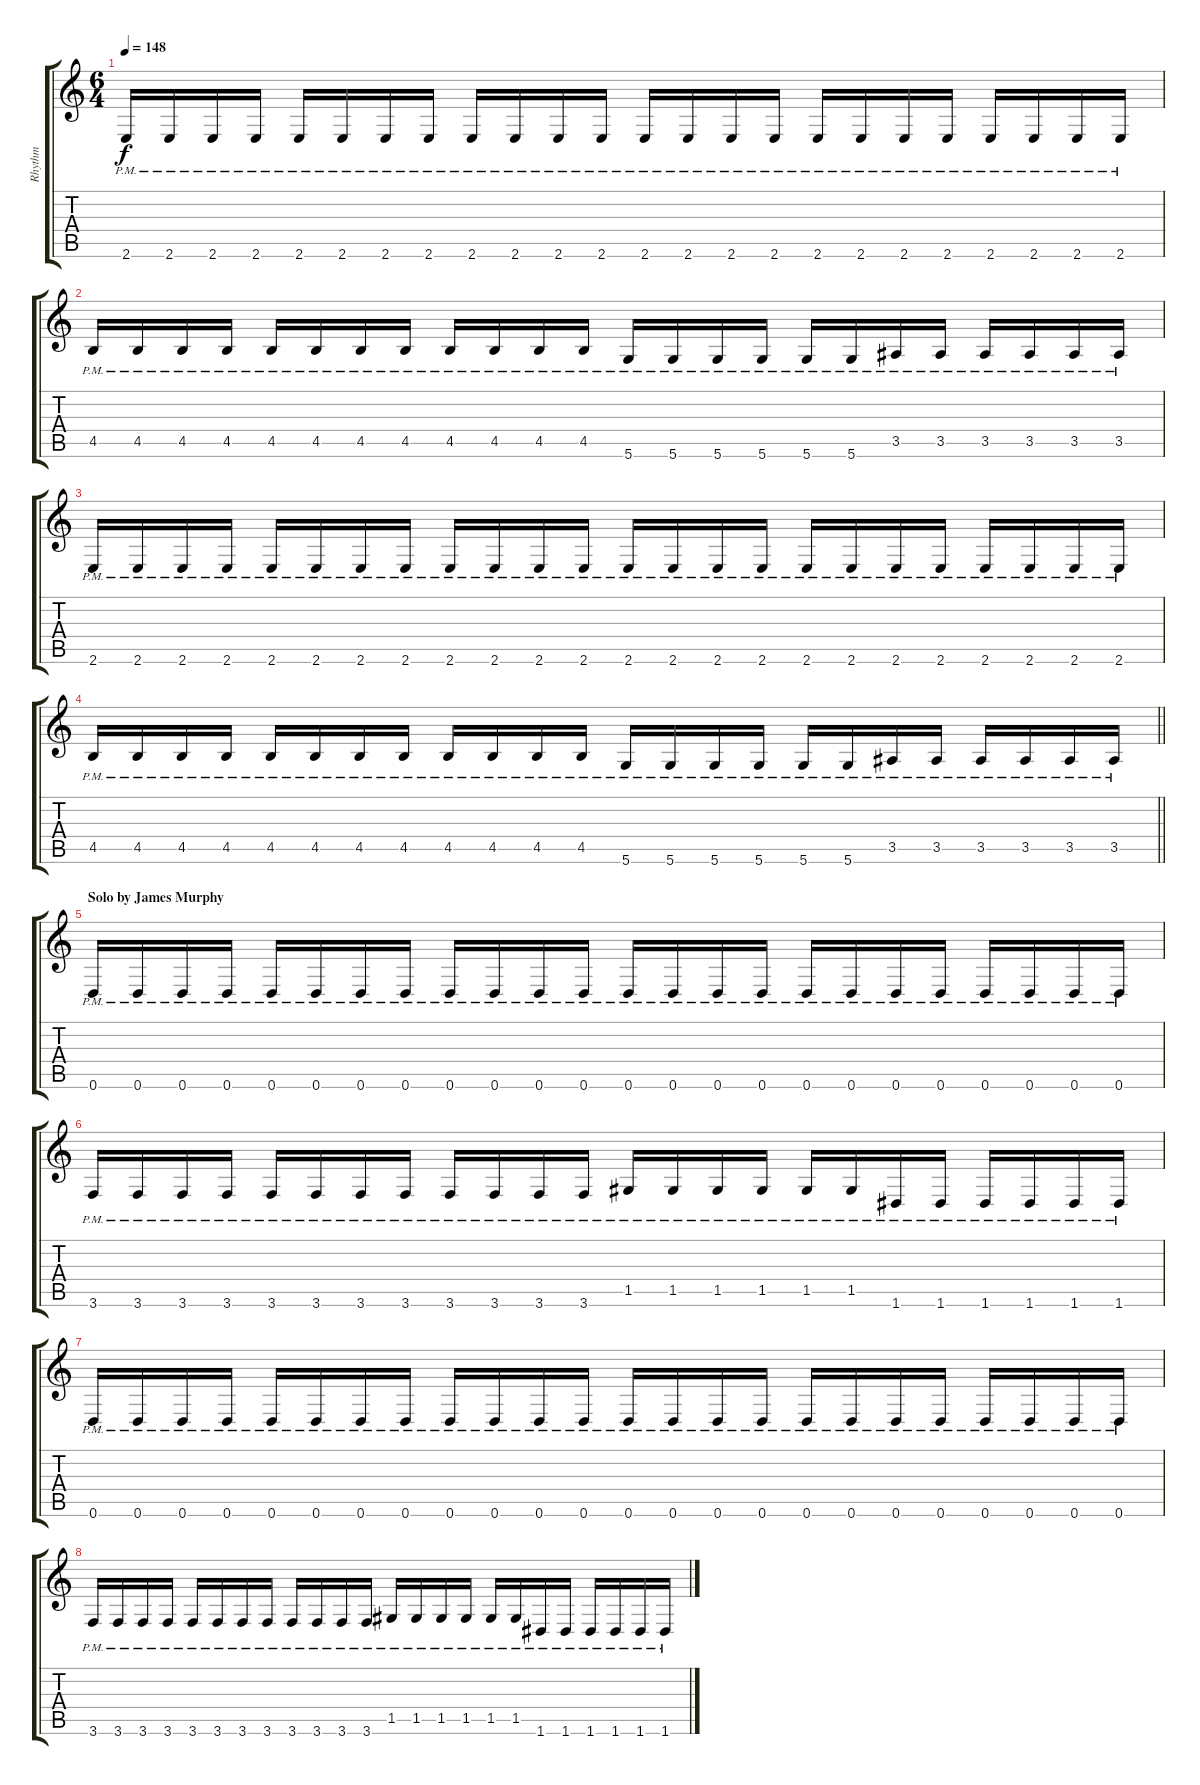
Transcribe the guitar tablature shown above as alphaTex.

\track ("Rhythm" "Rhythm") {instrument overdrivenguitar}
\staff {score tabs}
\tuning (D4 A3 F3 C3 G2 D2) {hide}
\ts (6 4)
\tempo 148
\clef g2
\ks c
2.6{pm}.16{dy f} 2.6{pm}.16 2.6{pm}.16 2.6{pm}.16 2.6{pm}.16 2.6{pm}.16 2.6{pm}.16 2.6{pm}.16 2.6{pm}.16 2.6{pm}.16 2.6{pm}.16 2.6{pm}.16 2.6{pm}.16 2.6{pm}.16 2.6{pm}.16 2.6{pm}.16 2.6{pm}.16 2.6{pm}.16 2.6{pm}.16 2.6{pm}.16 2.6{pm}.16 2.6{pm}.16 2.6{pm}.16 2.6{pm}.16 |
4.5{pm}.16 4.5{pm}.16 4.5{pm}.16 4.5{pm}.16 4.5{pm}.16 4.5{pm}.16 4.5{pm}.16 4.5{pm}.16 4.5{pm}.16 4.5{pm}.16 4.5{pm}.16 4.5{pm}.16 5.6{pm}.16 5.6{pm}.16 5.6{pm}.16 5.6{pm}.16 5.6{pm}.16 5.6{pm}.16 3.5{pm}.16 3.5{pm}.16 3.5{pm}.16 3.5{pm}.16 3.5{pm}.16 3.5{pm}.16 |
2.6{pm}.16 2.6{pm}.16 2.6{pm}.16 2.6{pm}.16 2.6{pm}.16 2.6{pm}.16 2.6{pm}.16 2.6{pm}.16 2.6{pm}.16 2.6{pm}.16 2.6{pm}.16 2.6{pm}.16 2.6{pm}.16 2.6{pm}.16 2.6{pm}.16 2.6{pm}.16 2.6{pm}.16 2.6{pm}.16 2.6{pm}.16 2.6{pm}.16 2.6{pm}.16 2.6{pm}.16 2.6{pm}.16 2.6{pm}.16 |
\barLineRight lightlight
4.5{pm}.16 4.5{pm}.16 4.5{pm}.16 4.5{pm}.16 4.5{pm}.16 4.5{pm}.16 4.5{pm}.16 4.5{pm}.16 4.5{pm}.16 4.5{pm}.16 4.5{pm}.16 4.5{pm}.16 5.6{pm}.16 5.6{pm}.16 5.6{pm}.16 5.6{pm}.16 5.6{pm}.16 5.6{pm}.16 3.5{pm}.16 3.5{pm}.16 3.5{pm}.16 3.5{pm}.16 3.5{pm}.16 3.5{pm}.16 |
\section ("" "Solo by James Murphy")
0.6{pm}.16 0.6{pm}.16 0.6{pm}.16 0.6{pm}.16 0.6{pm}.16 0.6{pm}.16 0.6{pm}.16 0.6{pm}.16 0.6{pm}.16 0.6{pm}.16 0.6{pm}.16 0.6{pm}.16 0.6{pm}.16 0.6{pm}.16 0.6{pm}.16 0.6{pm}.16 0.6{pm}.16 0.6{pm}.16 0.6{pm}.16 0.6{pm}.16 0.6{pm}.16 0.6{pm}.16 0.6{pm}.16 0.6{pm}.16 |
3.6{pm}.16 3.6{pm}.16 3.6{pm}.16 3.6{pm}.16 3.6{pm}.16 3.6{pm}.16 3.6{pm}.16 3.6{pm}.16 3.6{pm}.16 3.6{pm}.16 3.6{pm}.16 3.6{pm}.16 1.5{pm}.16 1.5{pm}.16 1.5{pm}.16 1.5{pm}.16 1.5{pm}.16 1.5{pm}.16 1.6{pm}.16 1.6{pm}.16 1.6{pm}.16 1.6{pm}.16 1.6{pm}.16 1.6{pm}.16 |
0.6{pm}.16 0.6{pm}.16 0.6{pm}.16 0.6{pm}.16 0.6{pm}.16 0.6{pm}.16 0.6{pm}.16 0.6{pm}.16 0.6{pm}.16 0.6{pm}.16 0.6{pm}.16 0.6{pm}.16 0.6{pm}.16 0.6{pm}.16 0.6{pm}.16 0.6{pm}.16 0.6{pm}.16 0.6{pm}.16 0.6{pm}.16 0.6{pm}.16 0.6{pm}.16 0.6{pm}.16 0.6{pm}.16 0.6{pm}.16 |
3.6{pm}.16 3.6{pm}.16 3.6{pm}.16 3.6{pm}.16 3.6{pm}.16 3.6{pm}.16 3.6{pm}.16 3.6{pm}.16 3.6{pm}.16 3.6{pm}.16 3.6{pm}.16 3.6{pm}.16 1.5{pm}.16 1.5{pm}.16 1.5{pm}.16 1.5{pm}.16 1.5{pm}.16 1.5{pm}.16 1.6{pm}.16 1.6{pm}.16 1.6{pm}.16 1.6{pm}.16 1.6{pm}.16 1.6{pm}.16
